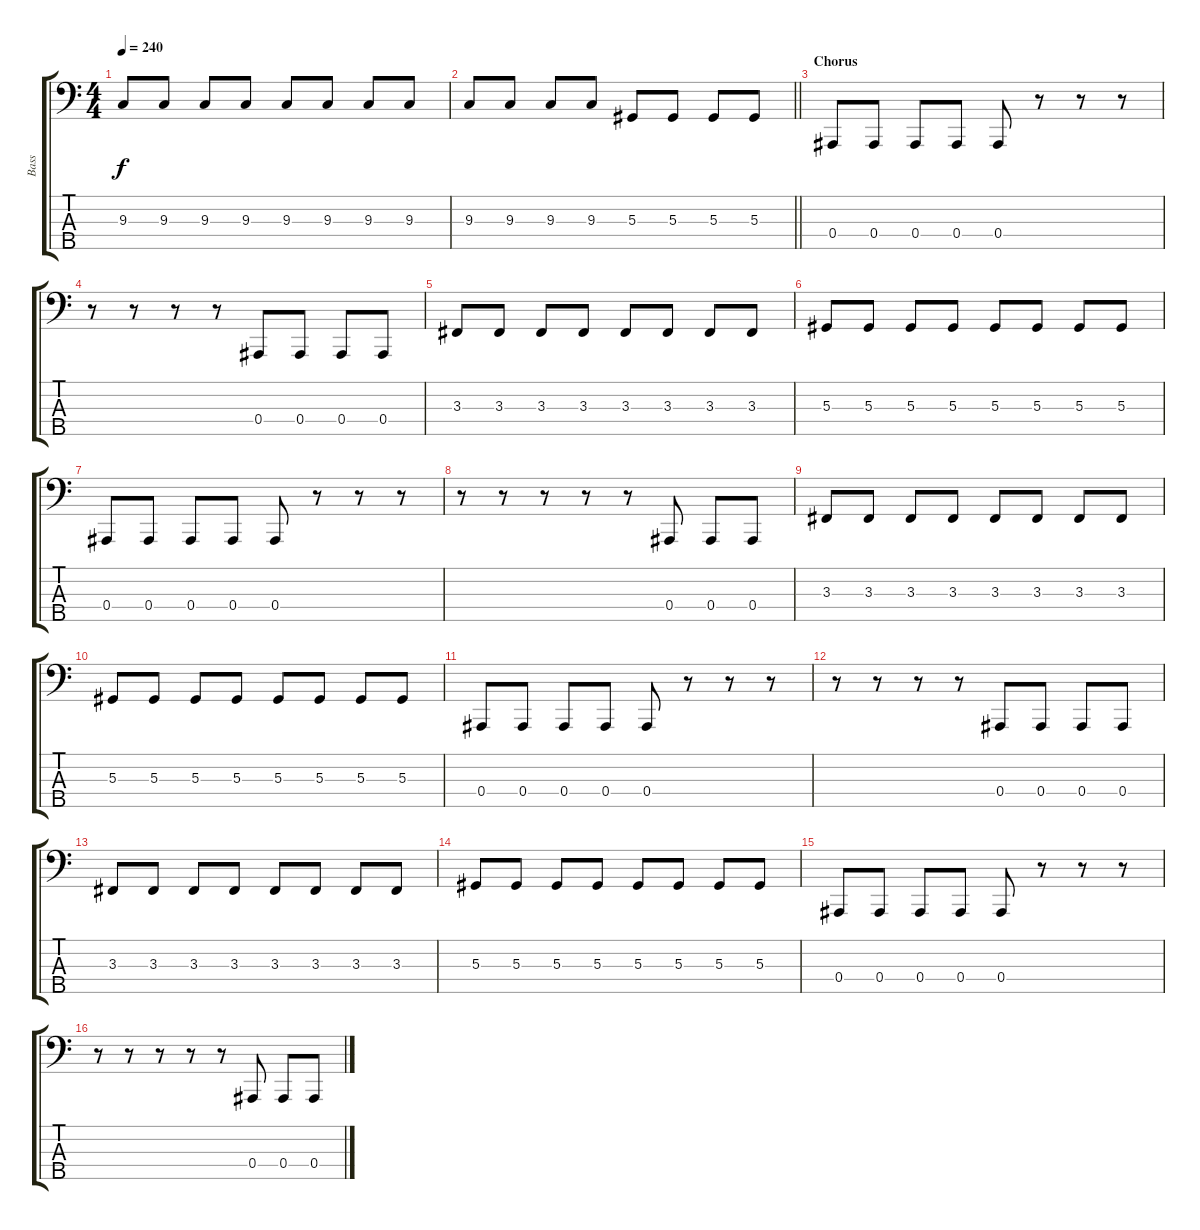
\track ("Bass" "Bass") {instrument electricbasspick}
\staff {score tabs}
\tuning (Db2 Ab1 Eb1 Bb0 F0) {hide}
\ts (4 4)
\tempo 240
\clef f4
\ks c
9.3.8{dy f} 9.3.8 9.3.8 9.3.8 9.3.8 9.3.8 9.3.8 9.3.8 |
\barLineRight lightlight
9.3.8 9.3.8 9.3.8 9.3.8 5.3.8 5.3.8 5.3.8 5.3.8 |
\section ("" "Chorus")
0.4.8 0.4.8 0.4.8 0.4.8 0.4.8 r.8 r.8 r.8 |
r.8 r.8 r.8 r.8 0.4.8 0.4.8 0.4.8 0.4.8 |
3.3.8 3.3.8 3.3.8 3.3.8 3.3.8 3.3.8 3.3.8 3.3.8 |
5.3.8 5.3.8 5.3.8 5.3.8 5.3.8 5.3.8 5.3.8 5.3.8 |
0.4.8 0.4.8 0.4.8 0.4.8 0.4.8 r.8 r.8 r.8 |
r.8 r.8 r.8 r.8 r.8 0.4.8 0.4.8 0.4.8 |
3.3.8 3.3.8 3.3.8 3.3.8 3.3.8 3.3.8 3.3.8 3.3.8 |
5.3.8 5.3.8 5.3.8 5.3.8 5.3.8 5.3.8 5.3.8 5.3.8 |
0.4.8 0.4.8 0.4.8 0.4.8 0.4.8 r.8 r.8 r.8 |
r.8 r.8 r.8 r.8 0.4.8 0.4.8 0.4.8 0.4.8 |
3.3.8 3.3.8 3.3.8 3.3.8 3.3.8 3.3.8 3.3.8 3.3.8 |
5.3.8 5.3.8 5.3.8 5.3.8 5.3.8 5.3.8 5.3.8 5.3.8 |
0.4.8 0.4.8 0.4.8 0.4.8 0.4.8 r.8 r.8 r.8 |
r.8 r.8 r.8 r.8 r.8 0.4.8 0.4.8 0.4.8
